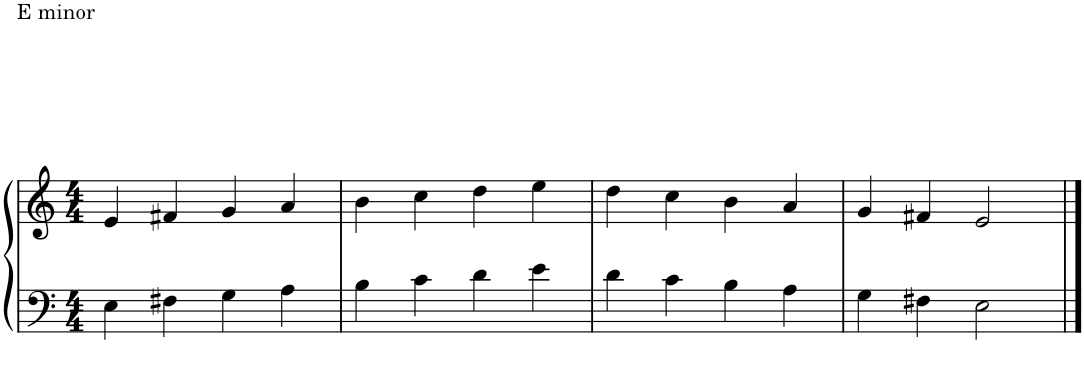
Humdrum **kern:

**kern	**kern
*part1	*part1
*staff2	*staff1
*I"Piano	*
*I'Pno.	*
!!LO:PB:g=z
*clefF4	*clefG2
*k[]	*k[]
*M4/4	*M4/4
=1	=1
!	!LO:TX:a:t=E minor
!LO:TX:a:t=E minor	!
4E\	4e/
4F#X\	4f#X/
4G\	4g/
4A\	4a/
=2	=2
4B\	4b\
4c\	4cc\
4d\	4dd\
4e\	4ee\
=3	=3
4d\	4dd\
4c\	4cc\
4B\	4b\
4A\	4a/
=4	=4
4G\	4g/
4F#X\	4f#X/
2E\	2e/
==	==
*-	*-
